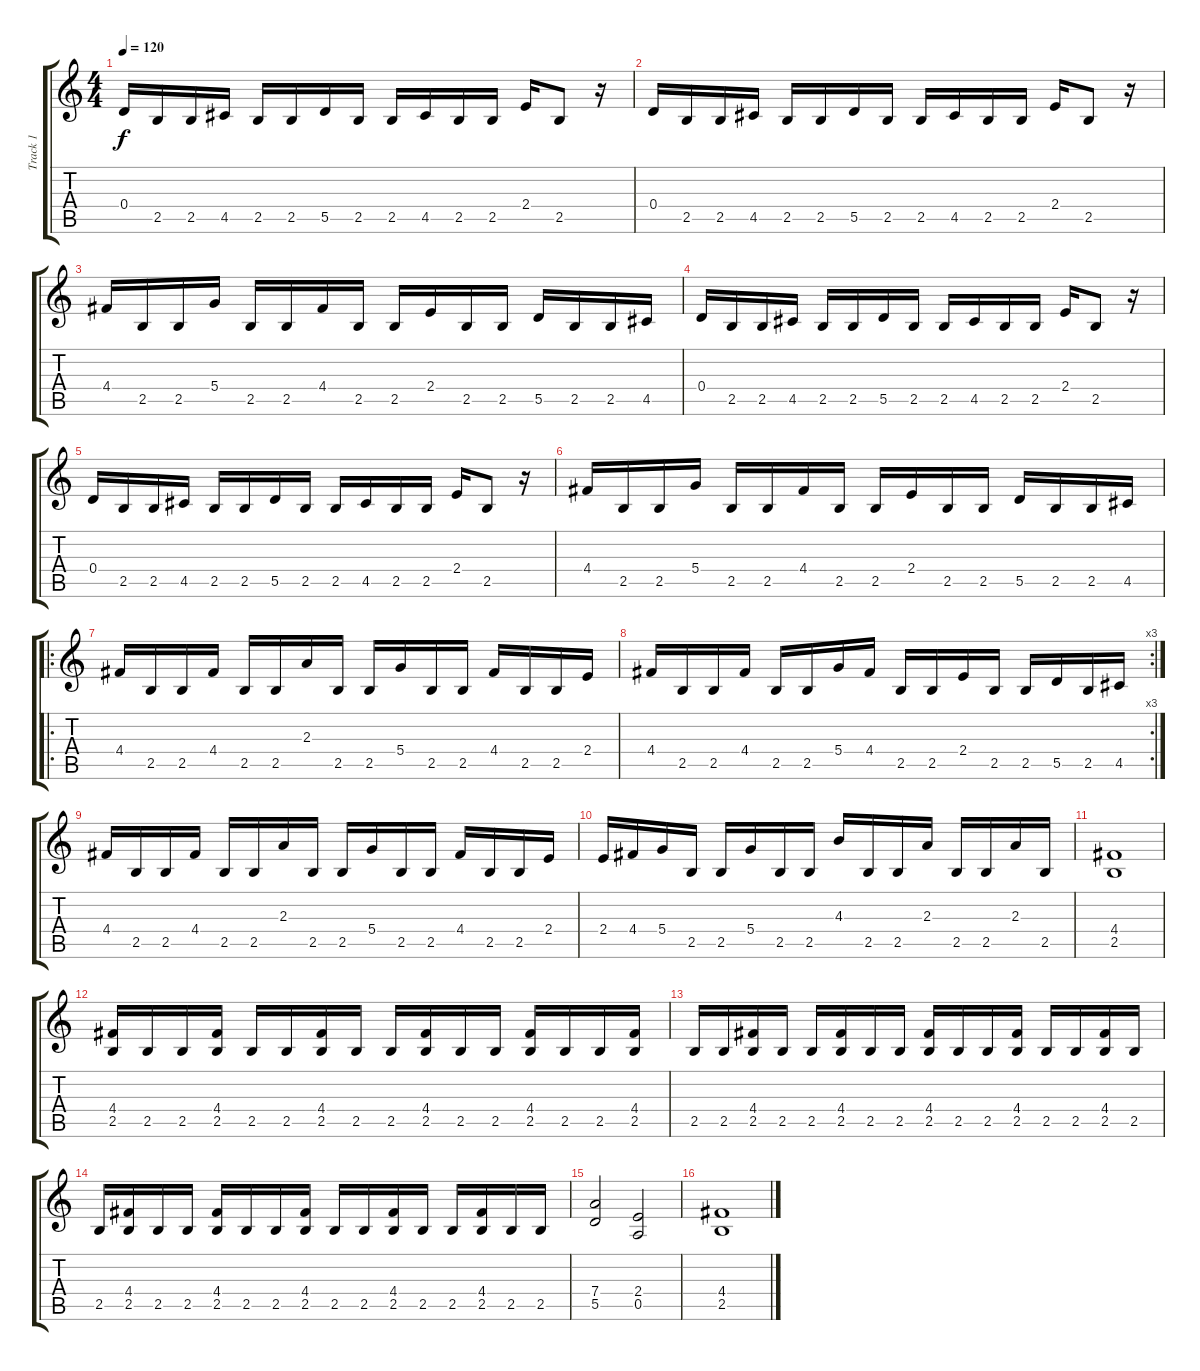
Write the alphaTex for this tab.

\track ("Track 1" "Track 1") {instrument distortionguitar}
\staff {score tabs}
\tuning (E4 B3 G3 D3 A2 E2) {hide}
\ts (4 4)
\tempo 120
\clef g2
\ks c
0.4.16{dy f} 2.5.16 2.5.16 4.5.16 2.5.16 2.5.16 5.5.16 2.5.16 2.5.16 4.5.16 2.5.16 2.5.16 2.4.16 2.5.8 r.16 |
0.4.16 2.5.16 2.5.16 4.5.16 2.5.16 2.5.16 5.5.16 2.5.16 2.5.16 4.5.16 2.5.16 2.5.16 2.4.16 2.5.8 r.16 |
4.4.16 2.5.16 2.5.16 5.4.16 2.5.16 2.5.16 4.4.16 2.5.16 2.5.16 2.4.16 2.5.16 2.5.16 5.5.16 2.5.16 2.5.16 4.5.16 |
0.4.16 2.5.16 2.5.16 4.5.16 2.5.16 2.5.16 5.5.16 2.5.16 2.5.16 4.5.16 2.5.16 2.5.16 2.4.16 2.5.8 r.16 |
0.4.16 2.5.16 2.5.16 4.5.16 2.5.16 2.5.16 5.5.16 2.5.16 2.5.16 4.5.16 2.5.16 2.5.16 2.4.16 2.5.8 r.16 |
4.4.16 2.5.16 2.5.16 5.4.16 2.5.16 2.5.16 4.4.16 2.5.16 2.5.16 2.4.16 2.5.16 2.5.16 5.5.16 2.5.16 2.5.16 4.5.16 |
\ro
4.4.16 2.5.16 2.5.16 4.4.16 2.5.16 2.5.16 2.3.16 2.5.16 2.5.16 5.4.16 2.5.16 2.5.16 4.4.16 2.5.16 2.5.16 2.4.16 |
\rc 3
4.4.16 2.5.16 2.5.16 4.4.16 2.5.16 2.5.16 5.4.16 4.4.16 2.5.16 2.5.16 2.4.16 2.5.16 2.5.16 5.5.16 2.5.16 4.5.16 |
4.4.16 2.5.16 2.5.16 4.4.16 2.5.16 2.5.16 2.3.16 2.5.16 2.5.16 5.4.16 2.5.16 2.5.16 4.4.16 2.5.16 2.5.16 2.4.16 |
2.4.16 4.4.16 5.4.16 2.5.16 2.5.16 5.4.16 2.5.16 2.5.16 4.3.16 2.5.16 2.5.16 2.3.16 2.5.16 2.5.16 2.3.16 2.5.16 |
(4.4 2.5).1 |
(4.4 2.5).16 2.5.16 2.5.16 (4.4 2.5).16 2.5.16 2.5.16 (4.4 2.5).16 2.5.16 2.5.16 (4.4 2.5).16 2.5.16 2.5.16 (4.4 2.5).16 2.5.16 2.5.16 (4.4 2.5).16 |
2.5.16 2.5.16 (4.4 2.5).16 2.5.16 2.5.16 (4.4 2.5).16 2.5.16 2.5.16 (4.4 2.5).16 2.5.16 2.5.16 (4.4 2.5).16 2.5.16 2.5.16 (4.4 2.5).16 2.5.16 |
2.5.16 (4.4 2.5).16 2.5.16 2.5.16 (4.4 2.5).16 2.5.16 2.5.16 (4.4 2.5).16 2.5.16 2.5.16 (4.4 2.5).16 2.5.16 2.5.16 (4.4 2.5).16 2.5.16 2.5.16 |
(7.4 5.5).2 (2.4 0.5).2 |
(4.4 2.5).1
